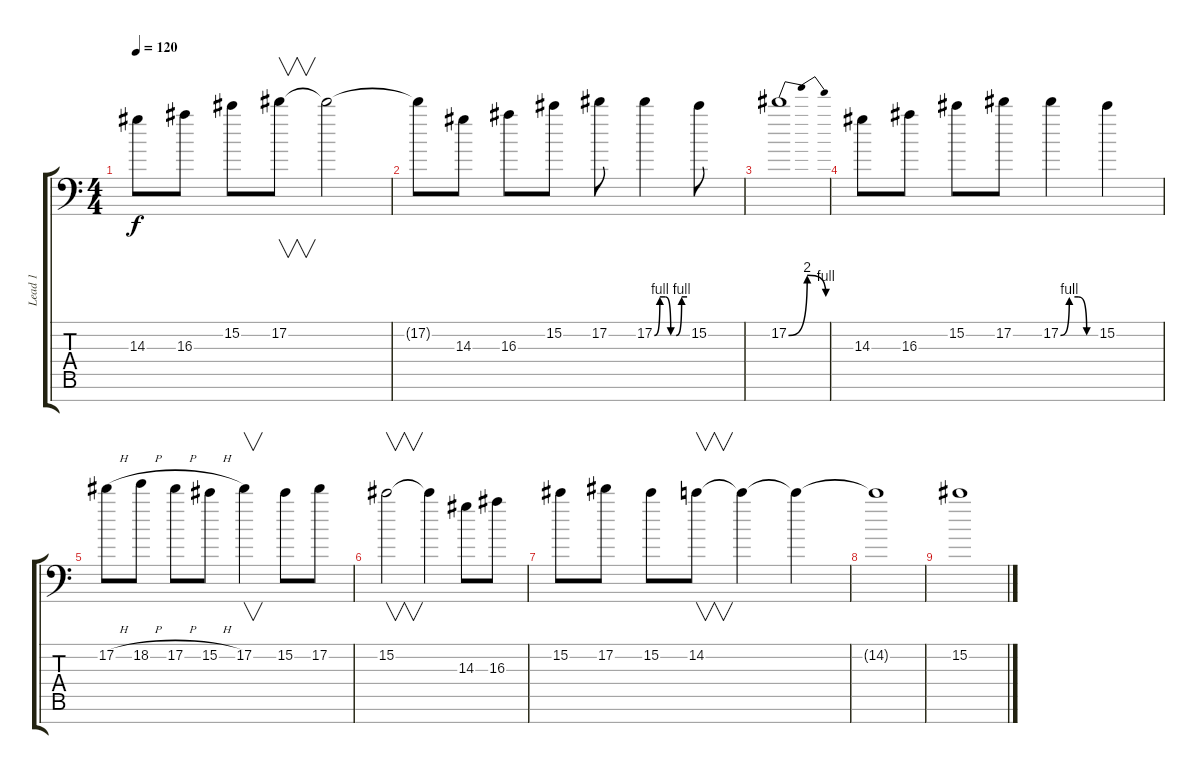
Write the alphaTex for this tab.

\track ("Lead 1" "Lead 1") {instrument overdrivenguitar}
\staff {score tabs}
\tuning (Eb4 Bb3 Gb3 Db3 Ab2 Eb2 Bb1) {hide}
\ts (4 4)
\tempo 120
\clef f4
\ks c
14.3.8{dy f} 16.3.8 15.2.8 17.2.8{v} 17.2{t}.2 |
17.2{t}.8 14.3.8 16.3.8 15.2.8 17.2.8 17.2{be (custom 0 0 10 4 20 4 30 0 40 0 50 4 60 4)}.4 15.2.8 |
17.2{be (bendrelease 0 0 30 8 30 8 60 4)}.1 |
14.3.8 16.3.8 15.2.8 17.2.8 17.2{be (custom 0 0 15 4 30 4 45 0 60 0)}.4 15.2.4 |
17.2{h}.8 18.2{h}.8 17.2{h}.8 15.2{h}.8 17.2.4{v} 15.2.8 17.2.8 |
15.2.2{v} 15.2{t}.4 14.3.8 16.3.8 |
15.2.8 17.2.8 15.2.8 14.2.8{v} 14.2{t}.4 14.2{t}.4 |
14.2{t}.1 |
15.2.1
